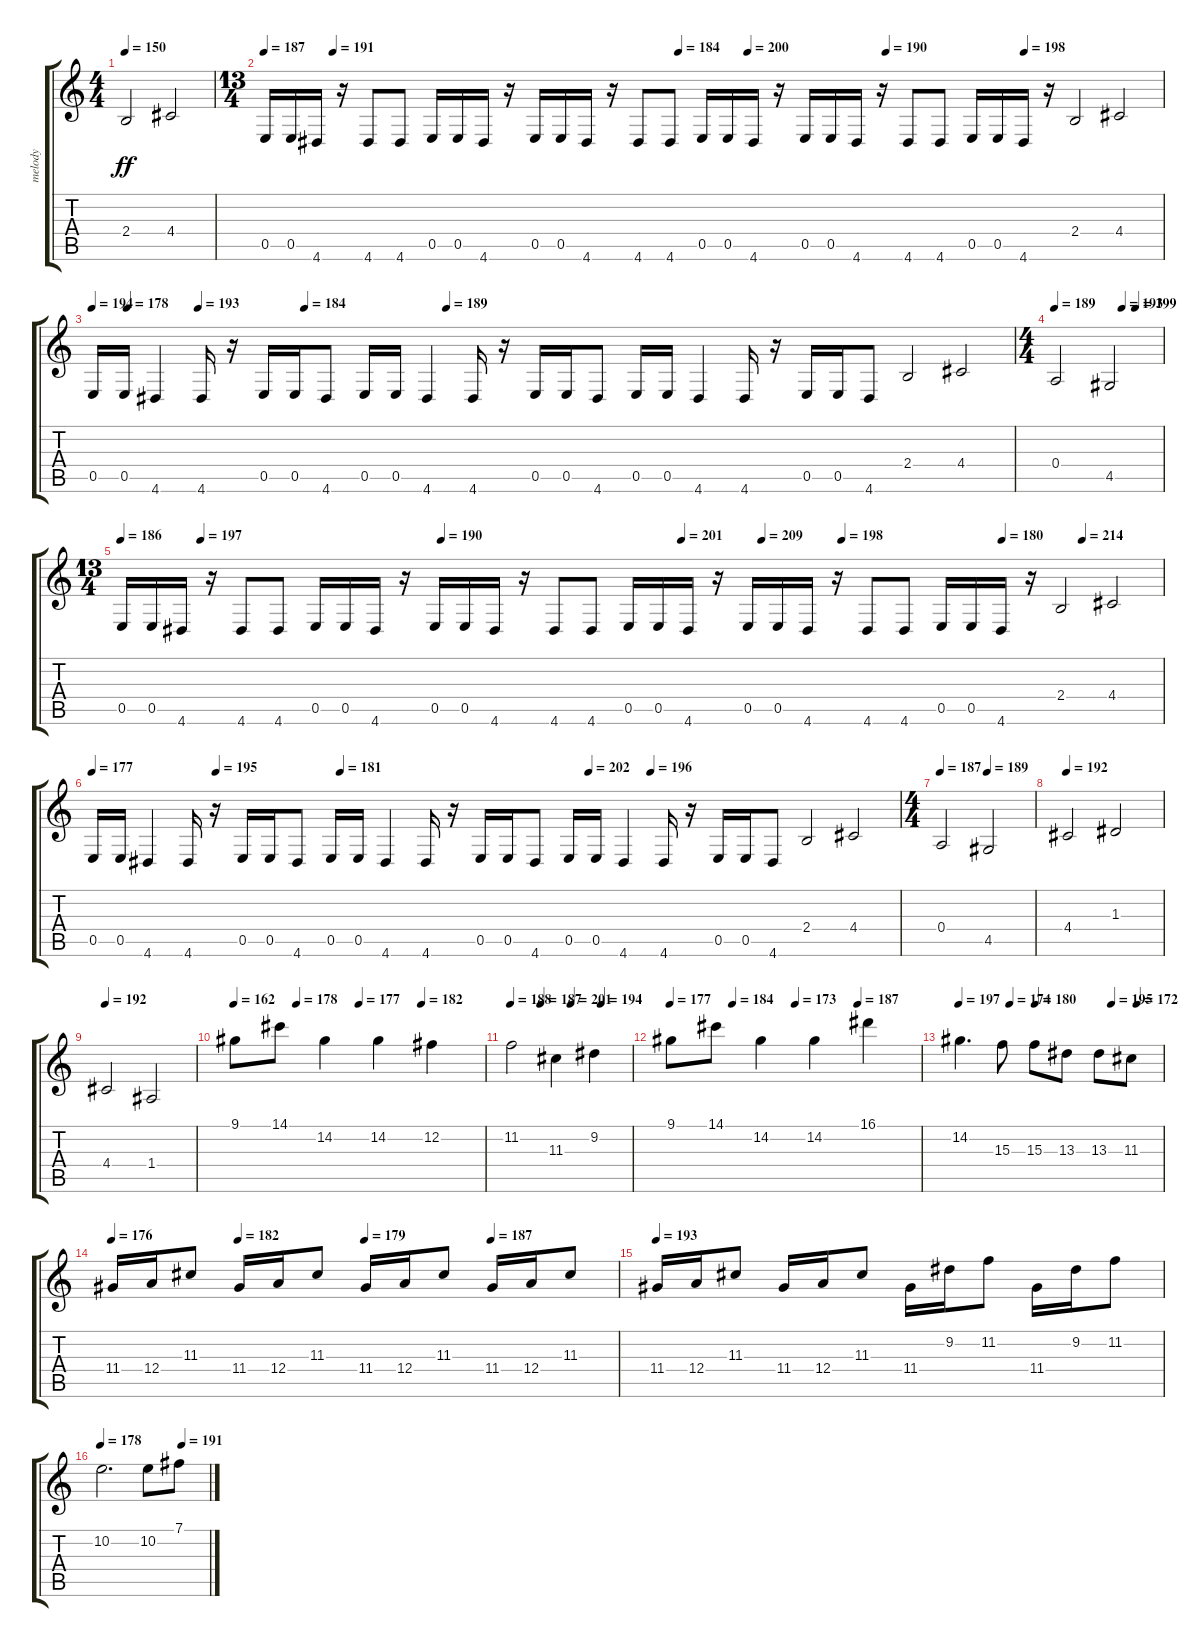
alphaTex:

\track ("melody" "melody") {instrument overdrivenguitar}
\staff {score tabs}
\tuning (B3 Gb3 D3 A2 E2 B1) {hide}
\ts (4 4)
\tempo 150
\clef g2
\ks c
2.4.2{dy ff} 4.4.2 |
\ts (13 4)
\tempo 187
\tempo (191 0.07692307692307693)
\tempo (184 0.46153846153846156)
\tempo (200 0.5384615384615384)
\tempo (190 0.6923076923076923)
\tempo (198 0.8461538461538461)
0.5.16 0.5.16 4.6.16 r.16 4.6.8 4.6.8 0.5.16 0.5.16 4.6.16 r.16 0.5.16 0.5.16 4.6.16 r.16 4.6.8 4.6.8 0.5.16 0.5.16 4.6.16 r.16 0.5.16 0.5.16 4.6.16 r.16 4.6.8 4.6.8 0.5.16 0.5.16 4.6.16 r.16 2.4.2 4.4.2 |
\tempo 194
\tempo (178 0.038461538461538464)
\tempo (193 0.11538461538461539)
\tempo (184 0.23076923076923078)
\tempo (189 0.38461538461538464)
0.5.16 0.5.16 4.6.4 4.6.16 r.16 0.5.16 0.5.16 4.6.8 0.5.16 0.5.16 4.6.4 4.6.16 r.16 0.5.16 0.5.16 4.6.8 0.5.16 0.5.16 4.6.4 4.6.16 r.16 0.5.16 0.5.16 4.6.8 2.4.2 4.4.2 |
\ts (4 4)
\tempo 189
\tempo (193 0.625)
\tempo (199 0.75)
0.4.2 4.5.2 |
\ts (13 4)
\tempo 186
\tempo (197 0.07692307692307693)
\tempo (190 0.3076923076923077)
\tempo (201 0.5384615384615384)
\tempo (209 0.6153846153846154)
\tempo (198 0.6923076923076923)
\tempo (180 0.8461538461538461)
\tempo (214 0.9230769230769231)
0.5.16 0.5.16 4.6.16 r.16 4.6.8 4.6.8 0.5.16 0.5.16 4.6.16 r.16 0.5.16 0.5.16 4.6.16 r.16 4.6.8 4.6.8 0.5.16 0.5.16 4.6.16 r.16 0.5.16 0.5.16 4.6.16 r.16 4.6.8 4.6.8 0.5.16 0.5.16 4.6.16 r.16 2.4.2 4.4.2 |
\tempo 177
\tempo (195 0.15384615384615385)
\tempo (181 0.3076923076923077)
\tempo (202 0.6153846153846154)
\tempo (196 0.6923076923076923)
0.5.16 0.5.16 4.6.4 4.6.16 r.16 0.5.16 0.5.16 4.6.8 0.5.16 0.5.16 4.6.4 4.6.16 r.16 0.5.16 0.5.16 4.6.8 0.5.16 0.5.16 4.6.4 4.6.16 r.16 0.5.16 0.5.16 4.6.8 2.4.2 4.4.2 |
\ts (4 4)
\tempo 187
\tempo (189 0.5)
0.4.2 4.5.2 |
\tempo 192
4.4.2 1.3.2 |
\tempo 192
4.4.2 1.4.2 |
\tempo 162
\tempo (178 0.25)
\tempo (177 0.5)
\tempo (182 0.75)
9.1.8 14.1.8 14.2.4 14.2.4 12.2.4 |
\tempo 188
\tempo (187 0.25)
\tempo (201 0.5)
\tempo (194 0.75)
11.2.2 11.3.4 9.2.4 |
\tempo 177
\tempo (184 0.25)
\tempo (173 0.5)
\tempo (187 0.75)
9.1.8 14.1.8 14.2.4 14.2.4 16.1.4 |
\tempo 197
\tempo (174 0.25)
\tempo (180 0.375)
\tempo (195 0.75)
\tempo (172 0.875)
14.2.4{d} 15.3.8 15.3.8 13.3.8 13.3.8 11.3.8 |
\tempo 176
\tempo (182 0.25)
\tempo (179 0.5)
\tempo (187 0.75)
11.4.16 12.4.16 11.3.8 11.4.16 12.4.16 11.3.8 11.4.16 12.4.16 11.3.8 11.4.16 12.4.16 11.3.8 |
\tempo 193
11.4.16 12.4.16 11.3.8 11.4.16 12.4.16 11.3.8 11.4.16 9.2.16 11.2.8 11.4.16 9.2.16 11.2.8 |
\tempo 178
\tempo (191 0.75)
10.2.2{d} 10.2.8 7.1.8
